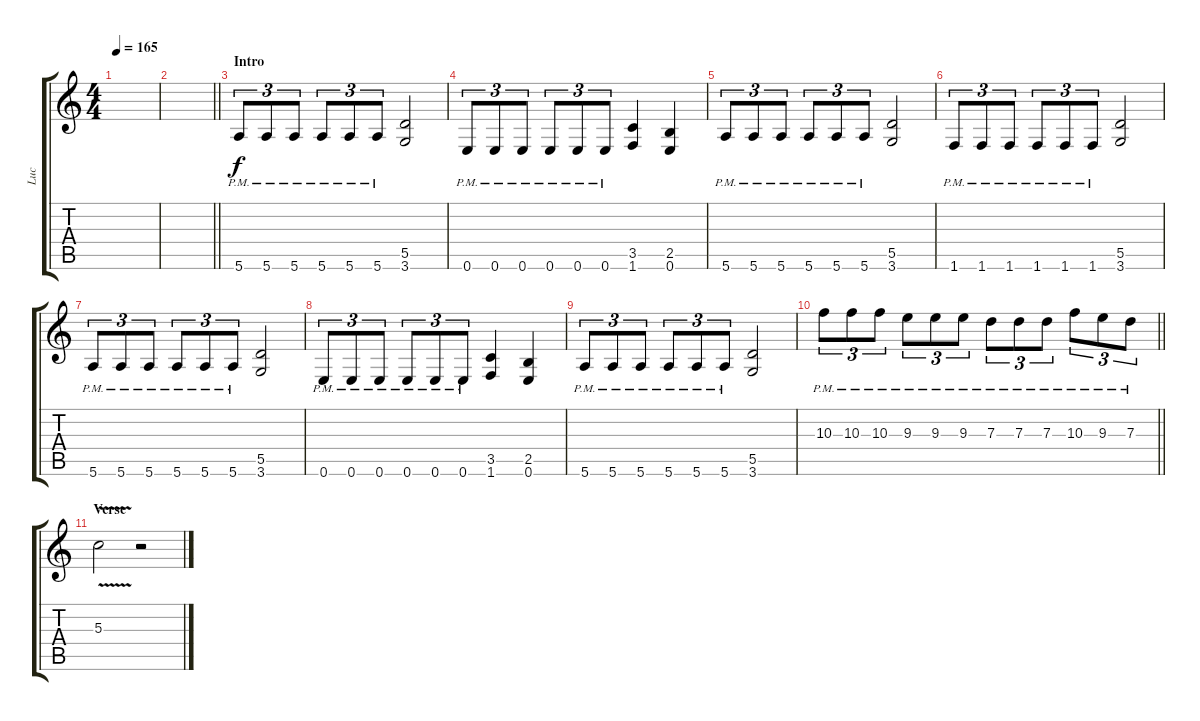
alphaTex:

\track ("Luc" "Luc") {instrument distortionguitar}
\staff {score tabs}
\tuning (E4 B3 G3 D3 A2 E2) {hide}
\ts (4 4)
\tempo 165
\clef g2
\ks aminor
|
\barLineRight lightlight
|
\section ("" "Intro")
5.6{pm}.8{tu (3 2)} 5.6{pm}.8{tu (3 2)} 5.6{pm}.8{tu (3 2)} 5.6{pm}.8{tu (3 2)} 5.6{pm}.8{tu (3 2)} 5.6{pm}.8{tu (3 2)} (5.5 3.6).2 |
0.6{pm}.8{tu (3 2)} 0.6{pm}.8{tu (3 2)} 0.6{pm}.8{tu (3 2)} 0.6{pm}.8{tu (3 2)} 0.6{pm}.8{tu (3 2)} 0.6{pm}.8{tu (3 2)} (3.5 1.6).4 (2.5 0.6).4 |
5.6{pm}.8{tu (3 2)} 5.6{pm}.8{tu (3 2)} 5.6{pm}.8{tu (3 2)} 5.6{pm}.8{tu (3 2)} 5.6{pm}.8{tu (3 2)} 5.6{pm}.8{tu (3 2)} (5.5 3.6).2 |
1.6{pm}.8{tu (3 2)} 1.6{pm}.8{tu (3 2)} 1.6{pm}.8{tu (3 2)} 1.6{pm}.8{tu (3 2)} 1.6{pm}.8{tu (3 2)} 1.6{pm}.8{tu (3 2)} (5.5 3.6).2 |
5.6{pm}.8{tu (3 2)} 5.6{pm}.8{tu (3 2)} 5.6{pm}.8{tu (3 2)} 5.6{pm}.8{tu (3 2)} 5.6{pm}.8{tu (3 2)} 5.6{pm}.8{tu (3 2)} (5.5 3.6).2 |
0.6{pm}.8{tu (3 2)} 0.6{pm}.8{tu (3 2)} 0.6{pm}.8{tu (3 2)} 0.6{pm}.8{tu (3 2)} 0.6{pm}.8{tu (3 2)} 0.6{pm}.8{tu (3 2)} (3.5 1.6).4 (2.5 0.6).4 |
5.6{pm}.8{tu (3 2)} 5.6{pm}.8{tu (3 2)} 5.6{pm}.8{tu (3 2)} 5.6{pm}.8{tu (3 2)} 5.6{pm}.8{tu (3 2)} 5.6{pm}.8{tu (3 2)} (5.5 3.6).2 |
\barLineRight lightlight
10.3{pm}.8{tu (3 2)} 10.3{pm}.8{tu (3 2)} 10.3{pm}.8{tu (3 2)} 9.3{pm}.8{tu (3 2)} 9.3{pm}.8{tu (3 2)} 9.3{pm}.8{tu (3 2)} 7.3{pm}.8{tu (3 2)} 7.3{pm}.8{tu (3 2)} 7.3{pm}.8{tu (3 2)} 10.3{pm}.8{tu (3 2)} 9.3{pm}.8{tu (3 2)} 7.3{pm}.8{tu (3 2)} |
\section ("" "Verse")
5.3{v}.2 r.2
